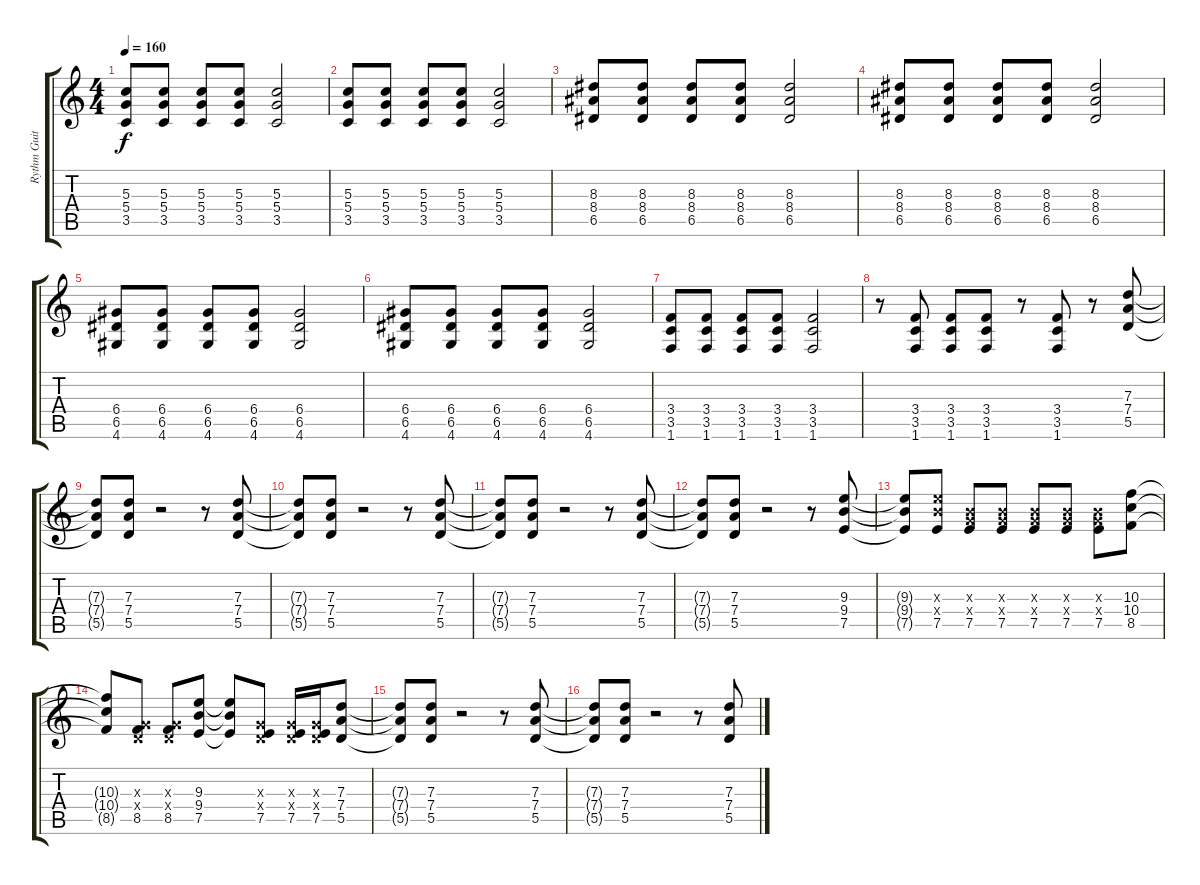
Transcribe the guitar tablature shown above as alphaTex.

\track ("Rythm Guitar" "Rythm Guit") {instrument distortionguitar}
\staff {score tabs}
\tuning (E4 B3 G3 D3 A2 E2) {hide}
\ts (4 4)
\tempo 160
\clef g2
\ks c
(5.3 5.4 3.5).8{dy f} (5.3 5.4 3.5).8 (5.3 5.4 3.5).8 (5.3 5.4 3.5).8 (5.3 5.4 3.5).2 |
(5.3 5.4 3.5).8 (5.3 5.4 3.5).8 (5.3 5.4 3.5).8 (5.3 5.4 3.5).8 (5.3 5.4 3.5).2 |
(8.3 8.4 6.5).8 (8.3 8.4 6.5).8 (8.3 8.4 6.5).8 (8.3 8.4 6.5).8 (8.3 8.4 6.5).2 |
(8.3 8.4 6.5).8 (8.3 8.4 6.5).8 (8.3 8.4 6.5).8 (8.3 8.4 6.5).8 (8.3 8.4 6.5).2 |
(6.4 6.5 4.6).8 (6.4 6.5 4.6).8 (6.4 6.5 4.6).8 (6.4 6.5 4.6).8 (6.4 6.5 4.6).2 |
(6.4 6.5 4.6).8 (6.4 6.5 4.6).8 (6.4 6.5 4.6).8 (6.4 6.5 4.6).8 (6.4 6.5 4.6).2 |
(3.4 3.5 1.6).8 (3.4 3.5 1.6).8 (3.4 3.5 1.6).8 (3.4 3.5 1.6).8 (3.4 3.5 1.6).2 |
r.8 (3.4 3.5 1.6).8 (3.4 3.5 1.6).8 (3.4 3.5 1.6).8 r.8 (3.4 3.5 1.6).8 r.8 (7.3 7.4 5.5).8 |
(7.3{t} 7.4{t} 5.5{t}).8 (7.3 7.4 5.5).8 r.2 r.8 (7.3 7.4 5.5).8 |
(7.3{t} 7.4{t} 5.5{t}).8 (7.3 7.4 5.5).8 r.2 r.8 (7.3 7.4 5.5).8 |
(7.3{t} 7.4{t} 5.5{t}).8 (7.3 7.4 5.5).8 r.2 r.8 (7.3 7.4 5.5).8 |
(7.3{t} 7.4{t} 5.5{t}).8 (7.3 7.4 5.5).8 r.2 r.8 (9.3 9.4 7.5).8 |
(9.3{t} 9.4{t} 7.5{t}).8 (9.3{x} 9.4{x} 7.5).8 (0.3{x} 9.4{x} 7.5).8 (0.3{x} 9.4{x} 7.5).8 (0.3{x} 9.4{x} 7.5).8 (0.3{x} 9.4{x} 7.5).8 (0.3{x} 9.4{x} 7.5).8 (10.3 10.4 8.5).8 |
(10.3{t} 10.4{t} 8.5{t}).8 (0.3{x} 0.4{x} 8.5).8 (0.3{x} 0.4{x} 8.5).8 (9.3 9.4 7.5).8 (9.3{t} 9.4{t} 7.5{t}).8 (0.3{x} 0.4{x} 7.5).8 (0.3{x} 0.4{x} 7.5).16 (0.3{x} 0.4{x} 7.5).16 (7.3 7.4 5.5).8 |
(7.3{t} 7.4{t} 5.5{t}).8 (7.3 7.4 5.5).8 r.2 r.8 (7.3 7.4 5.5).8 |
(7.3{t} 7.4{t} 5.5{t}).8 (7.3 7.4 5.5).8 r.2 r.8 (7.3 7.4 5.5).8
